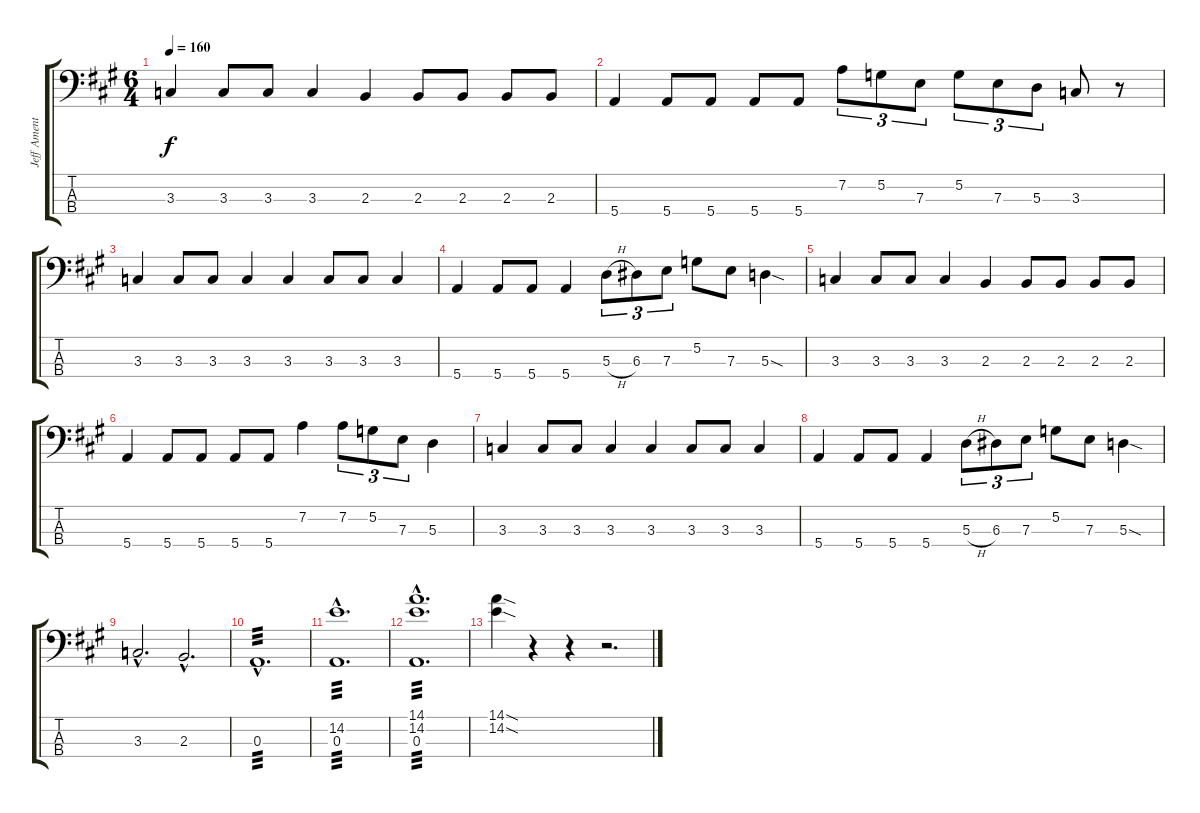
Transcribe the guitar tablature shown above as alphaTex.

\track ("Jeff Ament" "Jeff Ament") {instrument fretlessbass}
\staff {score tabs}
\tuning (G2 D2 A1 E1) {hide}
\ts (6 4)
\tempo 160
\clef f4
\ks a
3.3.4{dy f} 3.3.8 3.3.8 3.3.4 2.3.4 2.3.8 2.3.8 2.3.8 2.3.8 |
5.4.4 5.4.8 5.4.8 5.4.8 5.4.8 7.2.8{tu (3 2)} 5.2.8{tu (3 2)} 7.3.8{tu (3 2)} 5.2.8{tu (3 2)} 7.3.8{tu (3 2)} 5.3.8{tu (3 2)} 3.3.8 r.8 |
3.3.4 3.3.8 3.3.8 3.3.4 3.3.4 3.3.8 3.3.8 3.3.4 |
5.4.4 5.4.8 5.4.8 5.4.4 5.3{h}.8{tu (3 2)} 6.3.8{tu (3 2)} 7.3.8{tu (3 2)} 5.2.8 7.3.8 5.3{sod}.4 |
3.3.4 3.3.8 3.3.8 3.3.4 2.3.4 2.3.8 2.3.8 2.3.8 2.3.8 |
5.4.4 5.4.8 5.4.8 5.4.8 5.4.8 7.2.4 7.2.8{tu (3 2)} 5.2.8{tu (3 2)} 7.3.8{tu (3 2)} 5.3.4 |
3.3.4 3.3.8 3.3.8 3.3.4 3.3.4 3.3.8 3.3.8 3.3.4 |
5.4.4 5.4.8 5.4.8 5.4.4 5.3{h}.8{tu (3 2)} 6.3.8{tu (3 2)} 7.3.8{tu (3 2)} 5.2.8 7.3.8 5.3{sod}.4 |
3.3{hac}.2{d} 2.3{hac}.2{d} |
0.3{hac}.1{d tp 3} |
(14.2{hac} 0.3{hac}).1{d tp 3} |
(14.1{hac} 14.2{hac} 0.3{hac}).1{d tp 3} |
(14.1{sod} 14.2{sod}).4 r.4 r.4 r.2{d}
